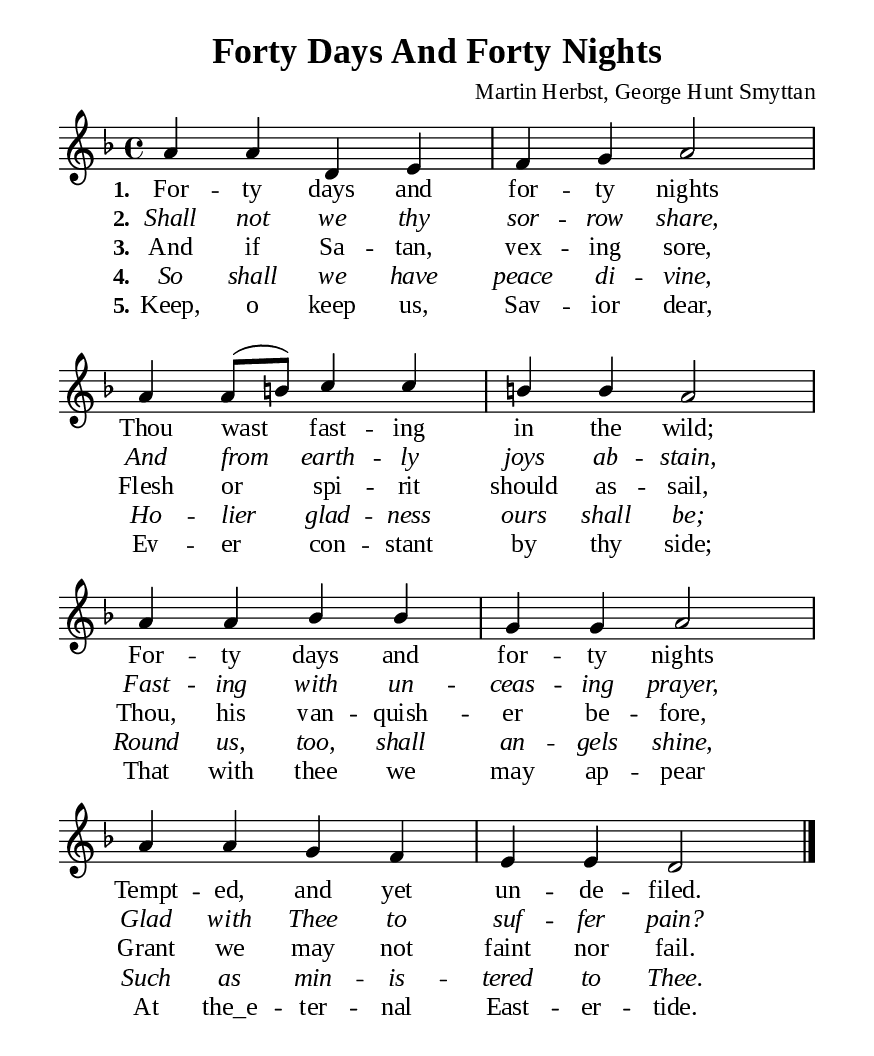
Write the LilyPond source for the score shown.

\version "2.18.2"

\header {
  title = "Forty Days And Forty Nights"
  composer = "Martin Herbst, George Hunt Smyttan"
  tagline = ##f
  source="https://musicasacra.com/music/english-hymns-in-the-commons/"
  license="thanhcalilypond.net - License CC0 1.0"
}

global= {
  \key f \major
  \time 4/4
  \override Score.BarNumber.break-visibility = ##(#f #f #f)
  \override Lyrics.LyricSpace.minimum-distance = #3.0
}

\paper {
  #(set-paper-size "a5")
  top-margin = 10\mm
  bottom-marign = 10\mm
  left-margin = 10\mm
  right-margin = 10\mm
  indent = #0
  #(define fonts
	 (make-pango-font-tree "Liberation Serif"
	 		       "Liberation Serif"
			       "Liberation Serif"
			       (/ 20 20)))
  system-system-spacing = #'((basic-distance . 3) (padding . 3))
}

printItalic = \with {
  \override LyricText.font-shape = #'italic
}

% Verse music
musicVerseSoprano = \relative c'' {
  %{	01	%} a4 a d, e |
  %{	02	%} f g a2 |
  %{	03	%} a4 a8 (b!) c4 c |
  %{	04	%} b! b a2 |
  %{	05	%} a4 a bes bes |
  %{	06	%} g g a2 |
  %{	07	%} a4 a g f |
  %{	08	%} e e d2 \bar "|."
}

% Verse lyrics
verseOne = \lyricmode {
  \set stanza = #"1."
  For -- ty days and for -- ty nights
  Thou wast fast -- ing in the wild;
  For -- ty days and for -- ty nights
  Tempt -- ed, and yet un -- de -- filed.
}

verseTwo = \lyricmode {
  \set stanza = #"2."
  Shall not we thy sor -- row share,
  And from earth -- ly joys ab -- stain,
  Fast -- ing with un -- ceas -- ing prayer,
  Glad with Thee to suf -- fer pain?
}

verseThree = \lyricmode {
  \set stanza = #"3."
  And if Sa -- tan, vex -- ing sore,
  Flesh or spi -- rit should as -- sail,
  Thou, his van -- quish -- er be -- fore,
  Grant we may not faint nor fail.
}

verseFour = \lyricmode {
  \set stanza = #"4."
  So shall we have peace di -- vine,
  Ho -- lier glad -- ness ours shall be;
  Round us, too, shall an -- gels shine,
  Such as min -- is -- tered to Thee.
}

verseFive = \lyricmode {
  \set stanza = #"5."
  Keep, o keep us, Sav -- ior dear,
  Ev -- er con -- stant by thy side;
  That with thee we may ap -- pear
  At "the_e" -- ter -- nal East -- er -- tide.
}

% Layout
\score {
    \new ChoirStaff <<
      \new Staff <<
        \clef "treble"
        \new Voice = "sopranos" { \global \stemUp \slurUp \musicVerseSoprano }
      >>
      \new Lyrics \lyricsto sopranos \verseOne
      \new Lyrics \printItalic \lyricsto sopranos \verseTwo
      \new Lyrics \lyricsto sopranos \verseThree
      \new Lyrics \printItalic \lyricsto sopranos \verseFour
      \new Lyrics \lyricsto sopranos \verseFive
    >>
}
